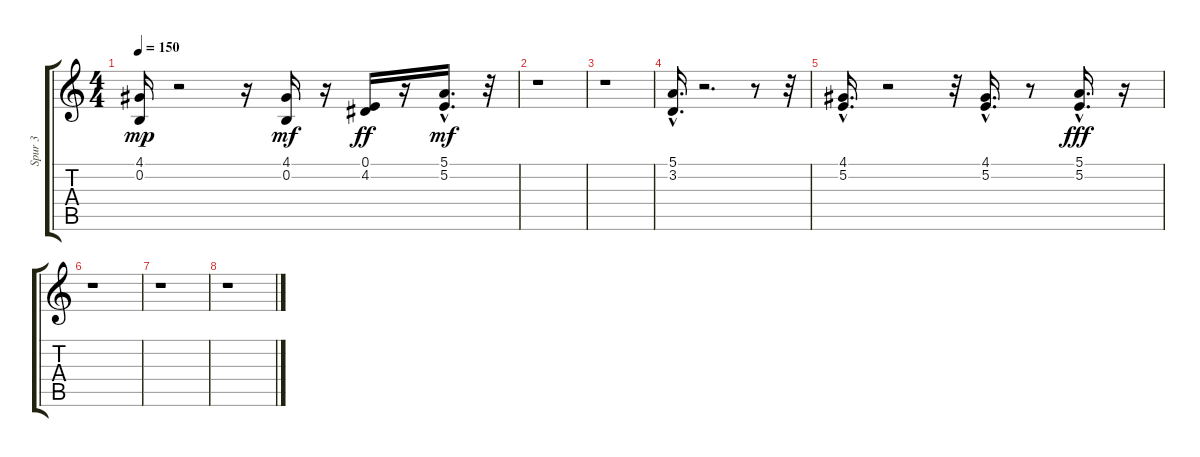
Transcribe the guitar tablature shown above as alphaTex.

\track ("Spur 3" "Spur 3") {instrument orchestrahit}
\staff {score tabs}
\tuning (E4 B3 G3 D3 A2 E2) {hide}
\ts (4 4)
\tempo 150
\clef g2
\ks c
(4.1 0.2).16{dy mp} r.2 r.16 (4.1 0.2).16{dy mf} r.16 (0.1 4.2).16{dy ff} r.16 (5.1 5.2{hac}).16{d dy mf} r.32 |
r.1 |
r.1 |
(5.1 3.2{hac}).16{d} r.2{d} r.8 r.32 |
(4.1{hac} 5.2{hac}).16{d} r.2 r.32 (4.1{hac} 5.2{hac}).16{d} r.8 (5.1{hac} 5.2{hac}).16{d dy fff} r.16 |
r.1 |
r.1 |
r.1
